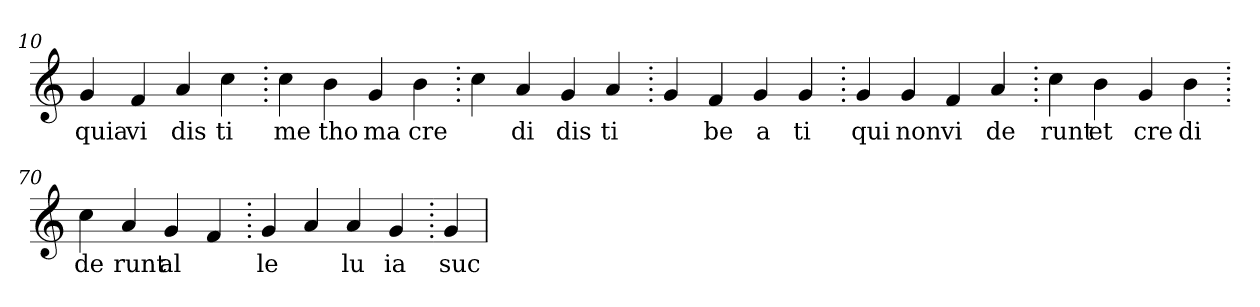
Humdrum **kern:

**kern	**text
*part1	*part1
*staff1	*staff1
*clefG2	*
=10.	=10.
4g	quia
4f	vi
4a	dis
4cc	ti
=20.	=20.
4cc	me
4b	tho
4g	ma
4b	cre
=30.	=30.
4cc	.
4a	di
4g	dis
4a	ti
=40.	=40.
4g	.
4f	be
4g	a
4g	ti
=50.	=50.
4g	qui
4g	non
4f	vi
4a	de
=60.	=60.
4cc	runt
4b	et
4g	cre
4b	di
=70.	=70.
4cc	de
4a	runt
4g	al
4f	.
=80.	=80.
4g	le
4a	.
4a	lu
4g	ia
=90.	=90.
4g	suc
=	=
*-	*-
